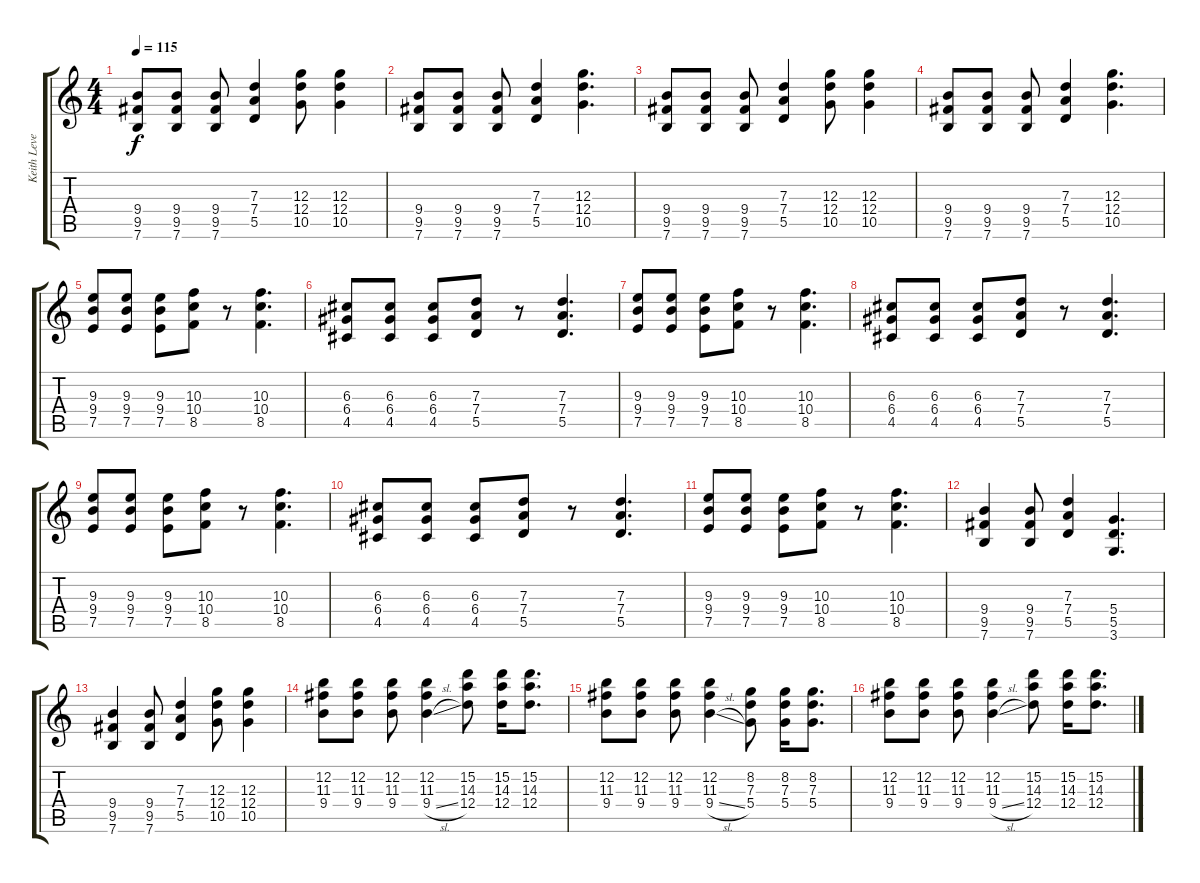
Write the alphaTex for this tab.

\track ("Keith Levene-Guitar" "Keith Leve") {instrument overdrivenguitar}
\staff {score tabs}
\tuning (E4 B3 G3 D3 A2 E2) {hide}
\ts (4 4)
\tempo 115
\clef g2
\ks c
(9.4 9.5 7.6).8{dy f} (9.4 9.5 7.6).8 (9.4 9.5 7.6).8 (7.3 7.4 5.5).4 (12.3 12.4 10.5).8 (12.3 12.4 10.5).4 |
(9.4 9.5 7.6).8 (9.4 9.5 7.6).8 (9.4 9.5 7.6).8 (7.3 7.4 5.5).4 (12.3 12.4 10.5).4{d} |
(9.4 9.5 7.6).8 (9.4 9.5 7.6).8 (9.4 9.5 7.6).8 (7.3 7.4 5.5).4 (12.3 12.4 10.5).8 (12.3 12.4 10.5).4 |
(9.4 9.5 7.6).8 (9.4 9.5 7.6).8 (9.4 9.5 7.6).8 (7.3 7.4 5.5).4 (12.3 12.4 10.5).4{d} |
(9.3 9.4 7.5).8 (9.3 9.4 7.5).8 (9.3 9.4 7.5).8 (10.3 10.4 8.5).8 r.8 (10.3 10.4 8.5).4{d} |
(6.3 6.4 4.5).8 (6.3 6.4 4.5).8 (6.3 6.4 4.5).8 (7.3 7.4 5.5).8 r.8 (7.3 7.4 5.5).4{d} |
(9.3 9.4 7.5).8 (9.3 9.4 7.5).8 (9.3 9.4 7.5).8 (10.3 10.4 8.5).8 r.8 (10.3 10.4 8.5).4{d} |
(6.3 6.4 4.5).8 (6.3 6.4 4.5).8 (6.3 6.4 4.5).8 (7.3 7.4 5.5).8 r.8 (7.3 7.4 5.5).4{d} |
(9.3 9.4 7.5).8 (9.3 9.4 7.5).8 (9.3 9.4 7.5).8 (10.3 10.4 8.5).8 r.8 (10.3 10.4 8.5).4{d} |
(6.3 6.4 4.5).8 (6.3 6.4 4.5).8 (6.3 6.4 4.5).8 (7.3 7.4 5.5).8 r.8 (7.3 7.4 5.5).4{d} |
(9.3 9.4 7.5).8 (9.3 9.4 7.5).8 (9.3 9.4 7.5).8 (10.3 10.4 8.5).8 r.8 (10.3 10.4 8.5).4{d} |
(9.4 9.5 7.6).4 (9.4 9.5 7.6).8 (7.3 7.4 5.5).4 (5.4 5.5 3.6).4{d} |
(9.4 9.5 7.6).4 (9.4 9.5 7.6).8 (7.3 7.4 5.5).4 (12.3 12.4 10.5).8 (12.3 12.4 10.5).4 |
(12.2 11.3 9.4).8 (12.2 11.3 9.4).8 (12.2 11.3 9.4).8 (12.2 11.3 9.4{sl}).4 (15.2 14.3 12.4).8 (15.2 14.3 12.4).16 (15.2 14.3 12.4).8{d} |
(12.2 11.3 9.4).8 (12.2 11.3 9.4).8 (12.2 11.3 9.4).8 (12.2 11.3 9.4{sl}).4 (8.2 7.3 5.4).8 (8.2 7.3 5.4).16 (8.2 7.3 5.4).8{d} |
(12.2 11.3 9.4).8 (12.2 11.3 9.4).8 (12.2 11.3 9.4).8 (12.2 11.3 9.4{sl}).4 (15.2 14.3 12.4).8 (15.2 14.3 12.4).16 (15.2 14.3 12.4).8{d}
